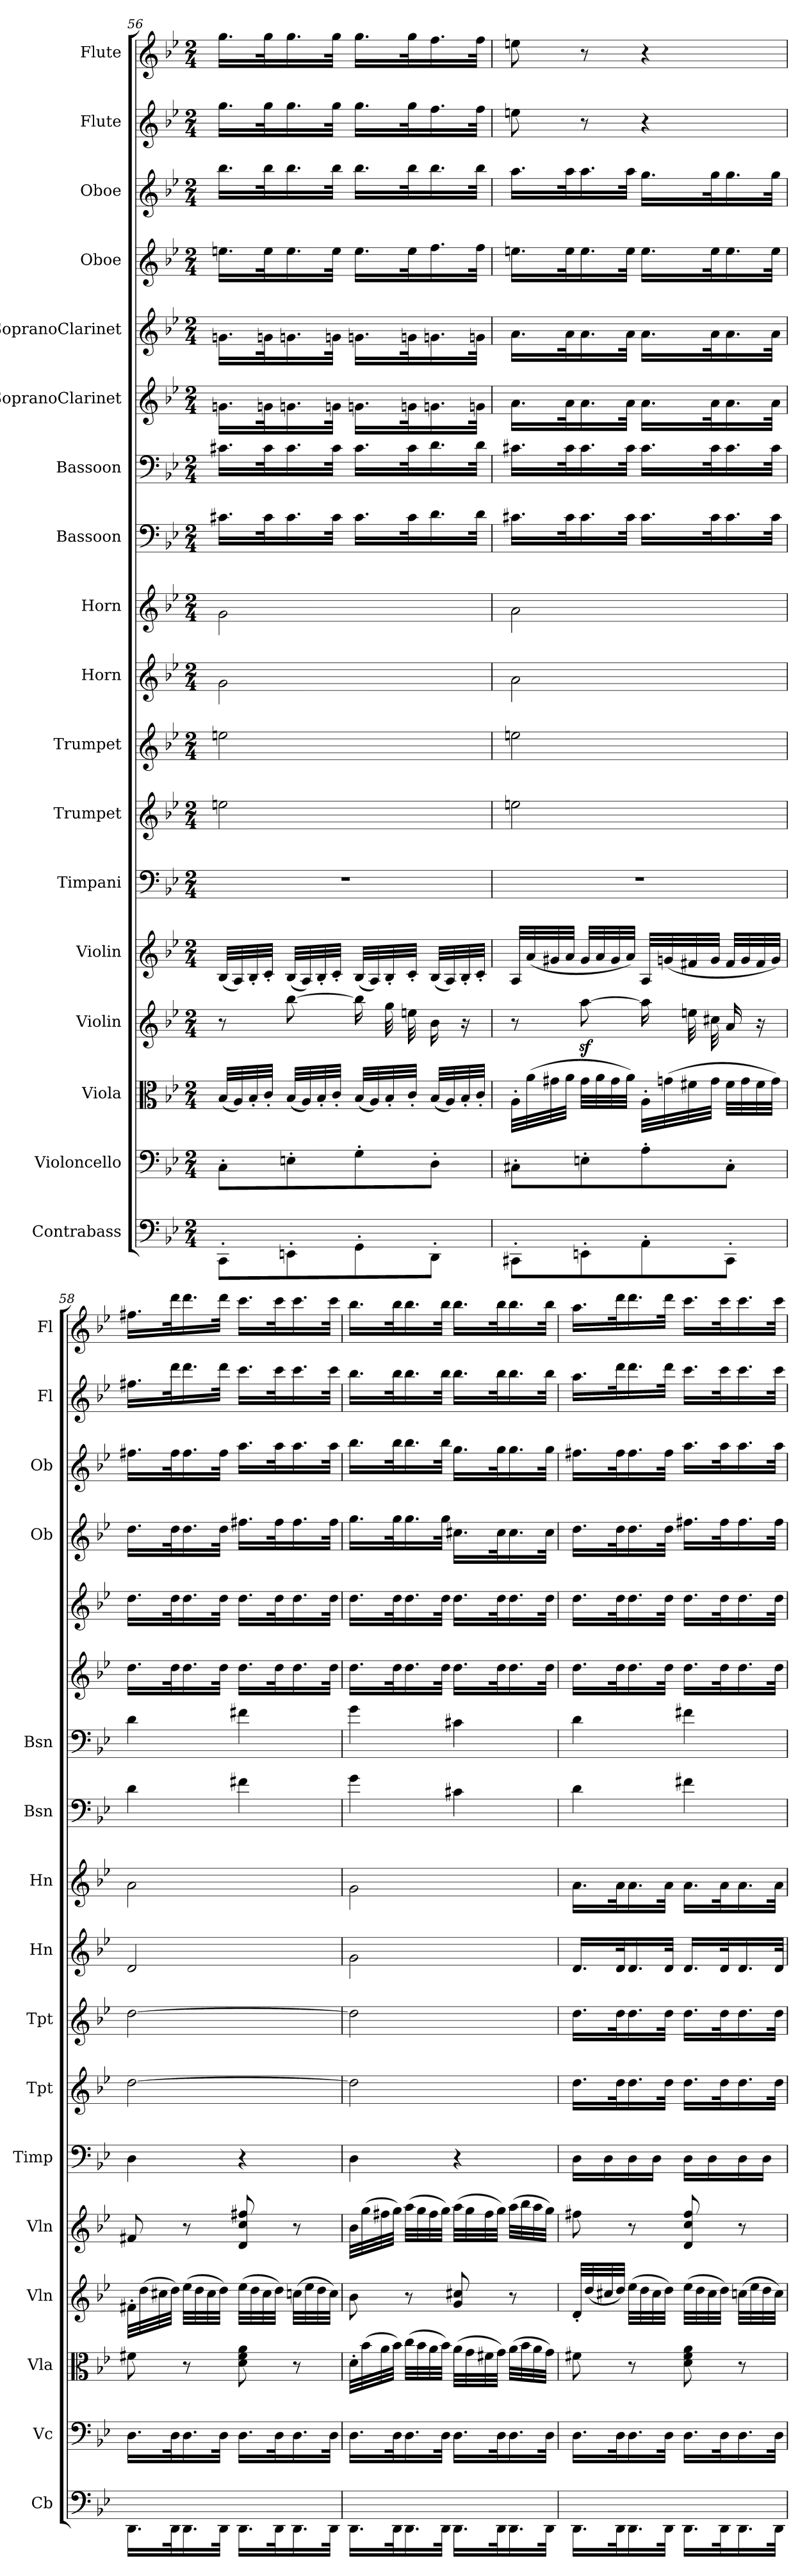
**kern	**kern	**kern	**kern	**kern	**kern	**kern	**kern	**kern	**kern	**kern	**kern	**kern	**kern	**kern	**kern	**kern	**kern
*part18	*part17	*part16	*part15	*part14	*part13	*part12	*part11	*part10	*part9	*part8	*part7	*part6	*part5	*part4	*part3	*part2	*part1
*staff18	*staff17	*staff16	*staff15	*staff14	*staff13	*staff12	*staff11	*staff10	*staff9	*staff8	*staff7	*staff6	*staff5	*staff4	*staff3	*staff2	*staff1
*I"Contrabass	*I"Violoncello	*I"Viola	*I"Violin	*I"Violin	*I"Timpani	*I"Trumpet	*I"Trumpet	*I"Horn	*I"Horn	*I"Bassoon	*I"Bassoon	*I"SopranoClarinet	*I"SopranoClarinet	*I"Oboe	*I"Oboe	*I"Flute	*I"Flute
*I'Cb	*I'Vc	*I'Vla	*I'Vln	*I'Vln	*I'Timp	*I'Tpt	*I'Tpt	*I'Hn	*I'Hn	*I'Bsn	*I'Bsn	*	*	*I'Ob	*I'Ob	*I'Fl	*I'Fl
*clefF4	*clefF4	*clefC3	*clefG2	*clefG2	*clefF4	*clefG2	*clefG2	*clefG2	*clefG2	*clefF4	*clefF4	*clefG2	*clefG2	*clefG2	*clefG2	*clefG2	*clefG2
*k[b-e-]	*k[b-e-]	*k[b-e-]	*k[b-e-]	*k[b-e-]	*k[b-e-]	*k[b-e-]	*k[b-e-]	*k[b-e-]	*k[b-e-]	*k[b-e-]	*k[b-e-]	*k[b-e-]	*k[b-e-]	*k[b-e-]	*k[b-e-]	*k[b-e-]	*k[b-e-]
*M2/4	*M2/4	*M2/4	*M2/4	*M2/4	*M2/4	*M2/4	*M2/4	*M2/4	*M2/4	*M2/4	*M2/4	*M2/4	*M2/4	*M2/4	*M2/4	*M2/4	*M2/4
=56	=56	=56	=56	=56	=56	=56	=56	=56	=56	=56	=56	=56	=56	=56	=56	=56	=56
8CC'\L	8C'\L	(32B-/LLL	8r	(32B-/LLL	2r	2een\	2een\	2g\	2g\	16.c#X\LL	16.c#X\LL	16.gn\LL	16.gn\LL	16.een\LL	16.bb-\LL	16.gg\LL	16.gg\LL
.	.	32A/)	.	32A/)	.	.	.	.	.	.	.	.	.	.	.	.	.
.	.	32B-'/	.	32B-'/	.	.	.	.	.	.	.	.	.	.	.	.	.
.	.	32c'/JJJ	.	32c'/JJJ	.	.	.	.	.	32c#\K	32c#\K	32gn\K	32gn\K	32ee\K	32bb-\K	32gg\K	32gg\K
8EEn'\	8En'\	(32B-/LLL	[8bb-\	(32B-/LLL	.	.	.	.	.	16.c#\	16.c#\	16.gn\	16.gn\	16.ee\	16.bb-\	16.gg\	16.gg\
.	.	32A/)	.	32A/)	.	.	.	.	.	.	.	.	.	.	.	.	.
.	.	32B-'/	.	32B-'/	.	.	.	.	.	.	.	.	.	.	.	.	.
.	.	32c'/JJJ	.	32c'/JJJ	.	.	.	.	.	32c#\JJk	32c#\JJk	32gn\JJk	32gn\JJk	32ee\JJk	32bb-\JJk	32gg\JJk	32gg\JJk
8GG'\	8G'\	(32B-/LLL	16bb-\]	(32B-/LLL	.	.	.	.	.	16.c#\LL	16.c#\LL	16.gn\LL	16.gn\LL	16.ee\LL	16.bb-\LL	16.gg\LL	16.gg\LL
.	.	32A/)	.	32A/)	.	.	.	.	.	.	.	.	.	.	.	.	.
.	.	32B-'/	32gg\	32B-'/	.	.	.	.	.	.	.	.	.	.	.	.	.
.	.	32c'/JJJ	32een\	32c'/JJJ	.	.	.	.	.	32c#\K	32c#\K	32gn\K	32gn\K	32ee\K	32bb-\K	32gg\K	32gg\K
8DD'\J	8D'\J	(32B-/LLL	16b-\	(32B-/LLL	.	.	.	.	.	16.d\	16.d\	16.gn\	16.gn\	16.ff\	16.bb-\	16.ff\	16.ff\
.	.	32A/)	.	32A/)	.	.	.	.	.	.	.	.	.	.	.	.	.
.	.	32B-'/	16r	32B-'/	.	.	.	.	.	.	.	.	.	.	.	.	.
.	.	32c'/JJJ	.	32c'/JJJ	.	.	.	.	.	32d\JJk	32d\JJk	32gn\JJk	32gn\JJk	32ff\JJk	32bb-\JJk	32ff\JJk	32ff\JJk
=57	=57	=57	=57	=57	=57	=57	=57	=57	=57	=57	=57	=57	=57	=57	=57	=57	=57
8CC#X'\L	8C#X'\L	32A'\LLL	8r	32A/LLL	2r	2een\	2een\	2a\	2a\	16.c#X\LL	16.c#X\LL	16.a\LL	16.a\LL	16.een\LL	16.aa\LL	8een\	8een\
.	.	(32a\	.	(32a/	.	.	.	.	.	.	.	.	.	.	.	.	.
.	.	32g#X\	.	32g#X/	.	.	.	.	.	.	.	.	.	.	.	.	.
.	.	32a\JJJ	.	32a/JJJ	.	.	.	.	.	32c#\K	32c#\K	32a\K	32a\K	32ee\K	32aa\K	.	.
8EEn'\	8En'\	32g#\LLL	[8aaz\	32g#/LLL	.	.	.	.	.	16.c#\	16.c#\	16.a\	16.a\	16.ee\	16.aa\	8r	8r
.	.	32a\	.	32a/	.	.	.	.	.	.	.	.	.	.	.	.	.
.	.	32g#\	.	32g#/	.	.	.	.	.	.	.	.	.	.	.	.	.
.	.	32a\JJJ)	.	32a/JJJ)	.	.	.	.	.	32c#\JJk	32c#\JJk	32a\JJk	32a\JJk	32ee\JJk	32aa\JJk	.	.
8AA'\	8A'\	32A'\LLL	16aa\]	32A/LLL	.	.	.	.	.	16.c#\LL	16.c#\LL	16.a\LL	16.a\LL	16.ee\LL	16.gg\LL	4r	4r
.	.	(32gn\	.	(32gn/	.	.	.	.	.	.	.	.	.	.	.	.	.
.	.	32f#X\	32een\	32f#X/	.	.	.	.	.	.	.	.	.	.	.	.	.
.	.	32g\JJJ	32cc#X\	32g/JJJ	.	.	.	.	.	32c#\K	32c#\K	32a\K	32a\K	32ee\K	32gg\K	.	.
8CC#'\J	8C#'\J	32f#\LLL	16a/	32f#/LLL	.	.	.	.	.	16.c#\	16.c#\	16.a\	16.a\	16.ee\	16.gg\	.	.
.	.	32g\	.	32g/	.	.	.	.	.	.	.	.	.	.	.	.	.
.	.	32f#\	16r	32f#/	.	.	.	.	.	.	.	.	.	.	.	.	.
.	.	32g\JJJ)	.	32g/JJJ)	.	.	.	.	.	32c#\JJk	32c#\JJk	32a\JJk	32a\JJk	32ee\JJk	32gg\JJk	.	.
=58	=58	=58	=58	=58	=58	=58	=58	=58	=58	=58	=58	=58	=58	=58	=58	=58	=58
16.DD\LL	16.D\LL	8f#X\	32f#X'\LLL	8f#X/	4D\	[2dd\	[2dd\	2d/	2a\	4d\	4d\	16.dd\LL	16.dd\LL	16.dd\LL	16.ff#X\LL	16.ff#X\LL	16.ff#X\LL
.	.	.	(32dd\	.	.	.	.	.	.	.	.	.	.	.	.	.	.
.	.	.	32cc#X\	.	.	.	.	.	.	.	.	.	.	.	.	.	.
32DD\K	32D\K	.	32dd\JJJ)	.	.	.	.	.	.	.	.	32dd\K	32dd\K	32dd\K	32ff#\K	32ddd\K	32ddd\K
16.DD\	16.D\	8r	(32ee-\LLL	8r	.	.	.	.	.	.	.	16.dd\	16.dd\	16.dd\	16.ff#\	16.ddd\	16.ddd\
.	.	.	32dd\	.	.	.	.	.	.	.	.	.	.	.	.	.	.
.	.	.	32cc#\	.	.	.	.	.	.	.	.	.	.	.	.	.	.
32DD\JJk	32D\JJk	.	32dd\JJJ)	.	.	.	.	.	.	.	.	32dd\JJk	32dd\JJk	32dd\JJk	32ff#\JJk	32ddd\JJk	32ddd\JJk
16.DD\LL	16.D\LL	8d\ 8f#\ 8a\	(32ee-\LLL	8d/ 8cc/ 8ff#X/	4r	.	.	.	.	4f#X\	4f#X\	16.dd\LL	16.dd\LL	16.ff#X\LL	16.aa\LL	16.ccc\LL	16.ccc\LL
.	.	.	32dd\	.	.	.	.	.	.	.	.	.	.	.	.	.	.
.	.	.	32cc#\	.	.	.	.	.	.	.	.	.	.	.	.	.	.
32DD\K	32D\K	.	32dd\JJJ)	.	.	.	.	.	.	.	.	32dd\K	32dd\K	32ff#\K	32aa\K	32ccc\K	32ccc\K
16.DD\	16.D\	8r	(32ccn\LLL	8r	.	.	.	.	.	.	.	16.dd\	16.dd\	16.ff#\	16.aa\	16.ccc\	16.ccc\
.	.	.	32ee-\	.	.	.	.	.	.	.	.	.	.	.	.	.	.
.	.	.	32dd\	.	.	.	.	.	.	.	.	.	.	.	.	.	.
32DD\JJk	32D\JJk	.	32cc\JJJ)	.	.	.	.	.	.	.	.	32dd\JJk	32dd\JJk	32ff#\JJk	32aa\JJk	32ccc\JJk	32ccc\JJk
=59	=59	=59	=59	=59	=59	=59	=59	=59	=59	=59	=59	=59	=59	=59	=59	=59	=59
16.DD\LL	16.D\LL	32d'\LLL	8b-\	32b-\LLL	4D\	2dd\]	2dd\]	2g\	2g\	4g\	4g\	16.dd\LL	16.dd\LL	16.gg\LL	16.bb-\LL	16.bb-\LL	16.bb-\LL
.	.	(32b-\	.	(32gg\	.	.	.	.	.	.	.	.	.	.	.	.	.
.	.	32a\	.	32ff#X\	.	.	.	.	.	.	.	.	.	.	.	.	.
32DD\K	32D\K	32b-\JJJ)	.	32gg\JJJ)	.	.	.	.	.	.	.	32dd\K	32dd\K	32gg\K	32bb-\K	32bb-\K	32bb-\K
16.DD\	16.D\	(32cc\LLL	8r	(32aa\LLL	.	.	.	.	.	.	.	16.dd\	16.dd\	16.gg\	16.bb-\	16.bb-\	16.bb-\
.	.	32b-\	.	32gg\	.	.	.	.	.	.	.	.	.	.	.	.	.
.	.	32a\	.	32ff#\	.	.	.	.	.	.	.	.	.	.	.	.	.
32DD\JJk	32D\JJk	32b-\JJJ)	.	32gg\JJJ)	.	.	.	.	.	.	.	32dd\JJk	32dd\JJk	32gg\JJk	32bb-\JJk	32bb-\JJk	32bb-\JJk
16.DD\LL	16.D\LL	(32a\LLL	8g/ 8cc#X/	(32aa\LLL	4r	.	.	.	.	4c#X\	4c#X\	16.dd\LL	16.dd\LL	16.cc#X\LL	16.gg\LL	16.bb-\LL	16.bb-\LL
.	.	32g\	.	32gg\	.	.	.	.	.	.	.	.	.	.	.	.	.
.	.	32f#X\	.	32ff#\	.	.	.	.	.	.	.	.	.	.	.	.	.
32DD\K	32D\K	32g\JJJ)	.	32gg\JJJ)	.	.	.	.	.	.	.	32dd\K	32dd\K	32cc#\K	32gg\K	32bb-\K	32bb-\K
16.DD\	16.D\	(32a\LLL	8r	(32aa\LLL	.	.	.	.	.	.	.	16.dd\	16.dd\	16.cc#\	16.gg\	16.bb-\	16.bb-\
.	.	32b-\	.	32bb-\	.	.	.	.	.	.	.	.	.	.	.	.	.
.	.	32a\	.	32aa\	.	.	.	.	.	.	.	.	.	.	.	.	.
32DD\JJk	32D\JJk	32g\JJJ)	.	32gg\JJJ)	.	.	.	.	.	.	.	32dd\JJk	32dd\JJk	32cc#\JJk	32gg\JJk	32bb-\JJk	32bb-\JJk
=60	=60	=60	=60	=60	=60	=60	=60	=60	=60	=60	=60	=60	=60	=60	=60	=60	=60
16.DD\LL	16.D\LL	8f#X\	32d'/LLL	8ff#X\	16D\LL	16.dd\LL	16.dd\LL	16.d/LL	16.a\LL	4d\	4d\	16.dd\LL	16.dd\LL	16.dd\LL	16.ff#X\LL	16.aa\LL	16.aa\LL
.	.	.	(32dd/	.	.	.	.	.	.	.	.	.	.	.	.	.	.
.	.	.	32cc#X/	.	16D\	.	.	.	.	.	.	.	.	.	.	.	.
32DD\K	32D\K	.	32dd/JJJ)	.	.	32dd\K	32dd\K	32d/K	32a\K	.	.	32dd\K	32dd\K	32dd\K	32ff#\K	32ddd\K	32ddd\K
16.DD\	16.D\	8r	(32ee-\LLL	8r	16D\	16.dd\	16.dd\	16.d/	16.a\	.	.	16.dd\	16.dd\	16.dd\	16.ff#\	16.ddd\	16.ddd\
.	.	.	32dd\	.	.	.	.	.	.	.	.	.	.	.	.	.	.
.	.	.	32cc#\	.	16D\JJ	.	.	.	.	.	.	.	.	.	.	.	.
32DD\JJk	32D\JJk	.	32dd\JJJ)	.	.	32dd\JJk	32dd\JJk	32d/JJk	32a\JJk	.	.	32dd\JJk	32dd\JJk	32dd\JJk	32ff#\JJk	32ddd\JJk	32ddd\JJk
16.DD\LL	16.D\LL	8d\ 8f#\ 8a\	(32ee-\LLL	8d/ 8cc/ 8ff#/	16D\LL	16.dd\LL	16.dd\LL	16.d/LL	16.a\LL	4f#X\	4f#X\	16.dd\LL	16.dd\LL	16.ff#X\LL	16.aa\LL	16.ccc\LL	16.ccc\LL
.	.	.	32dd\	.	.	.	.	.	.	.	.	.	.	.	.	.	.
.	.	.	32cc#\	.	16D\	.	.	.	.	.	.	.	.	.	.	.	.
32DD\K	32D\K	.	32dd\JJJ)	.	.	32dd\K	32dd\K	32d/K	32a\K	.	.	32dd\K	32dd\K	32ff#\K	32aa\K	32ccc\K	32ccc\K
16.DD\	16.D\	8r	(32ccn\LLL	8r	16D\	16.dd\	16.dd\	16.d/	16.a\	.	.	16.dd\	16.dd\	16.ff#\	16.aa\	16.ccc\	16.ccc\
.	.	.	32ee-\	.	.	.	.	.	.	.	.	.	.	.	.	.	.
.	.	.	32dd\	.	16D\JJ	.	.	.	.	.	.	.	.	.	.	.	.
32DD\JJk	32D\JJk	.	32cc\JJJ)	.	.	32dd\JJk	32dd\JJk	32d/JJk	32a\JJk	.	.	32dd\JJk	32dd\JJk	32ff#\JJk	32aa\JJk	32ccc\JJk	32ccc\JJk
=	=	=	=	=	=	=	=	=	=	=	=	=	=	=	=	=	=
*-	*-	*-	*-	*-	*-	*-	*-	*-	*-	*-	*-	*-	*-	*-	*-	*-	*-
